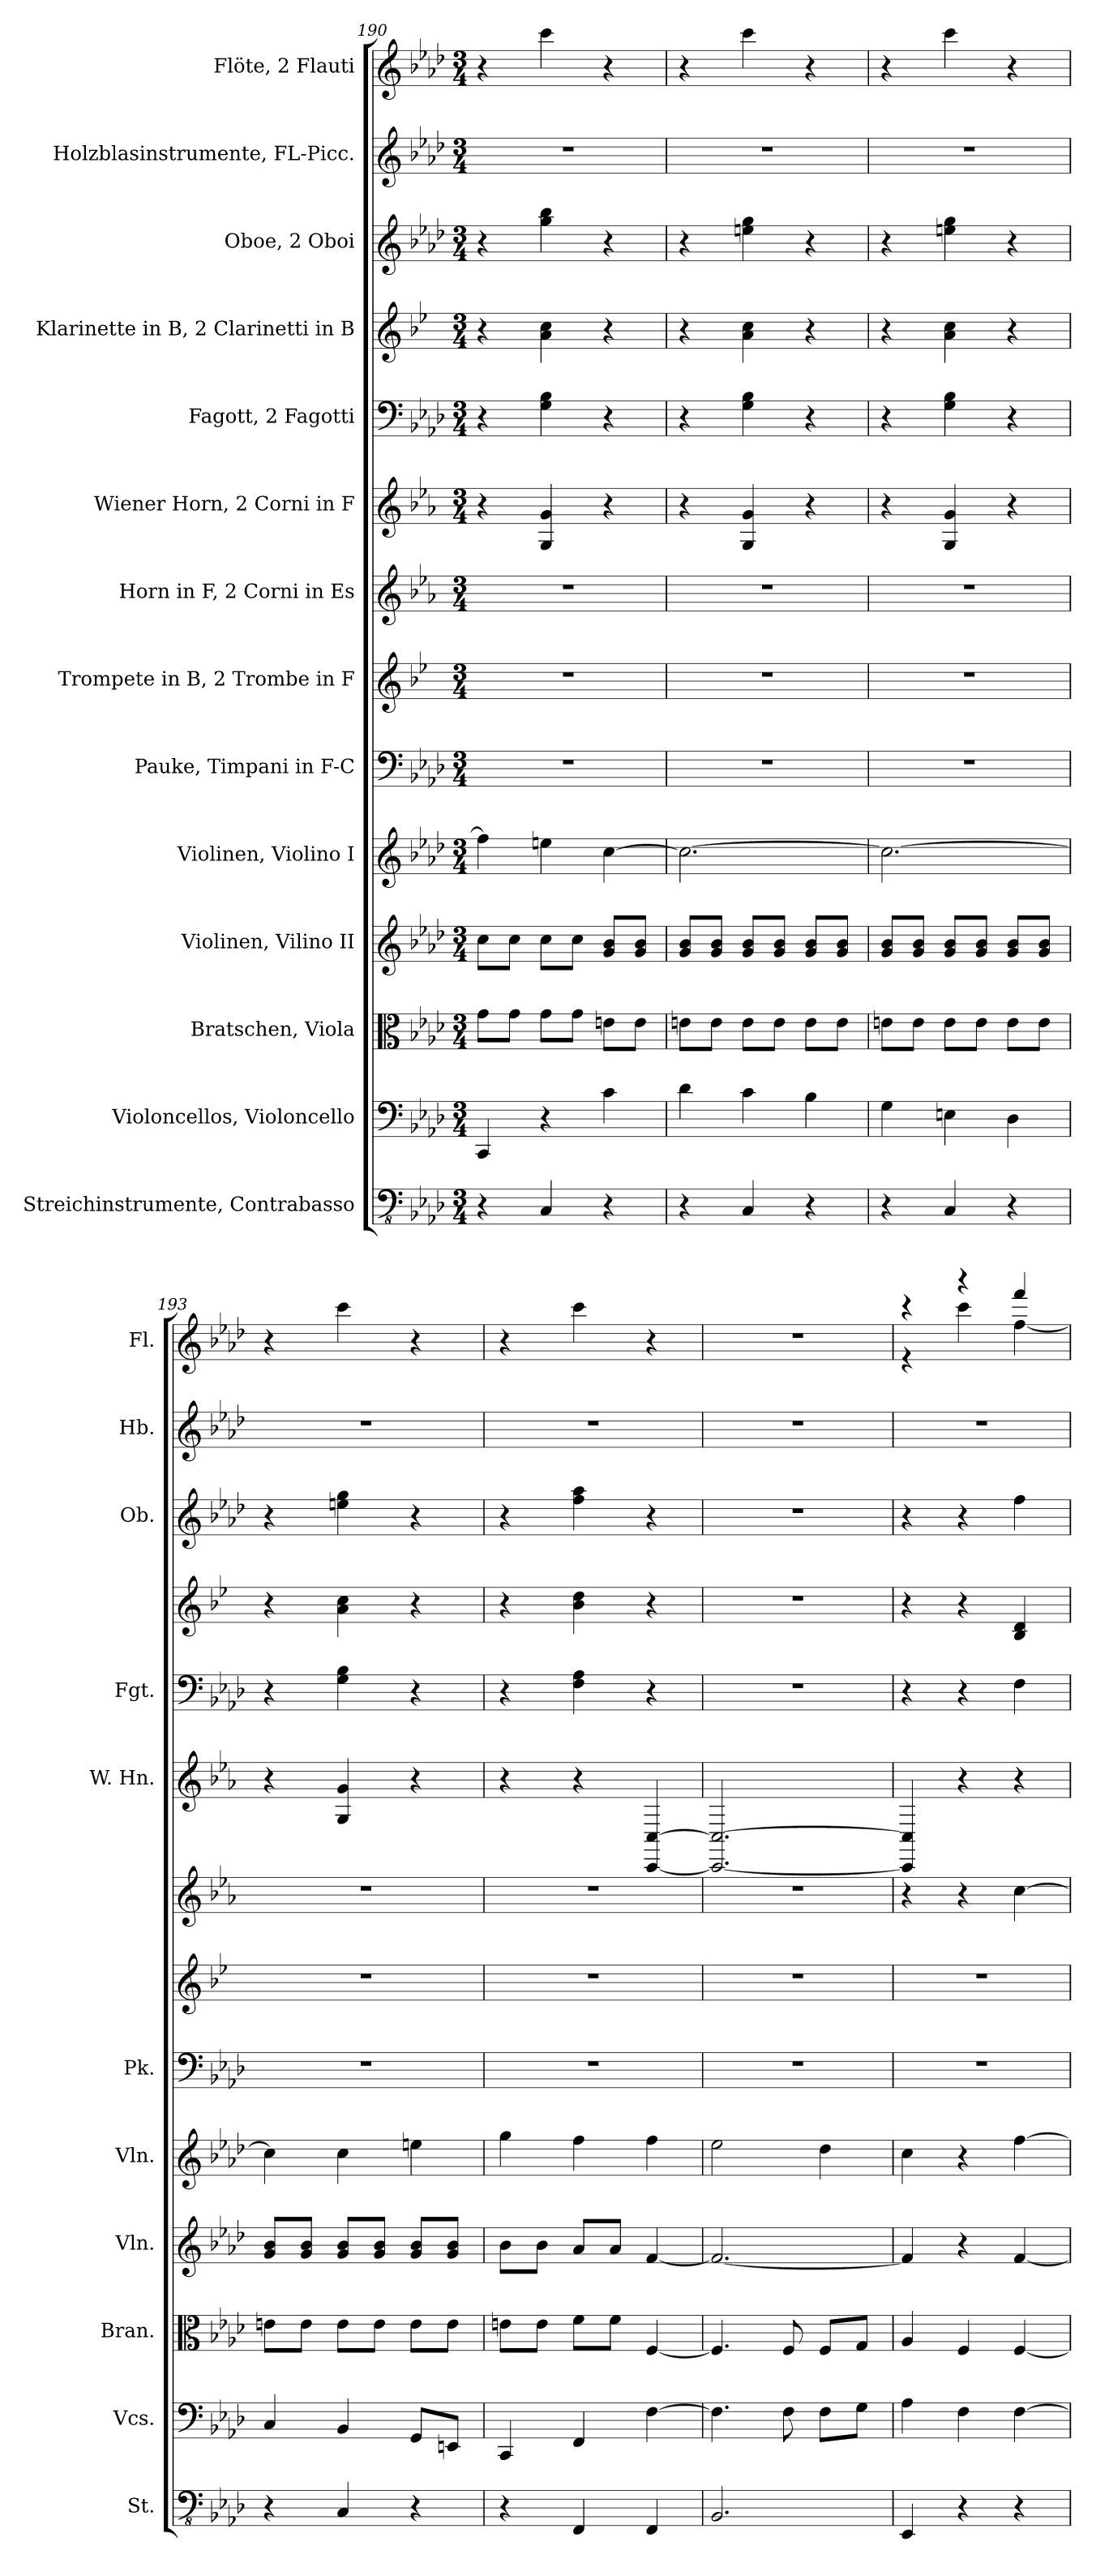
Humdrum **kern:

**kern	**kern	**kern	**kern	**kern	**kern	**kern	**kern	**kern	**kern	**kern	**kern	**kern	**kern
*part14	*part13	*part12	*part11	*part10	*part9	*part8	*part7	*part6	*part5	*part4	*part3	*part2	*part1
*staff14	*staff13	*staff12	*staff11	*staff10	*staff9	*staff8	*staff7	*staff6	*staff5	*staff4	*staff3	*staff2	*staff1
*I"Streichinstrumente, Contrabasso	*I"Violoncellos, Violoncello	*I"Bratschen, Viola	*I"Violinen, Vilino II	*I"Violinen, Violino I	*I"Pauke, Timpani in F-C	*I"Trompete in B, 2 Trombe in F	*I"Horn in F, 2 Corni in Es	*I"Wiener Horn, 2 Corni in F	*I"Fagott, 2 Fagotti	*I"Klarinette in B, 2 Clarinetti in B	*I"Oboe, 2 Oboi	*I"Holzblasinstrumente, FL-Picc.	*I"Flöte, 2 Flauti
*I'St.	*I'Vcs.	*I'Bran.	*I'Vln.	*I'Vln.	*I'Pk.	*	*	*I'W. Hn.	*I'Fgt.	*	*I'Ob.	*I'Hb.	*I'Fl.
*clefFv4	*clefF4	*clefC3	*clefG2	*clefG2	*clefF4	*clefG2	*clefG2	*clefG2	*clefF4	*clefG2	*clefG2	*clefG2	*clefG2
*	*	*	*	*	*	*ITrd1c2	*ITrd4c7	*ITrd4c7	*	*ITrd1c2	*	*	*
*k[b-e-a-d-]	*k[b-e-a-d-]	*k[b-e-a-d-]	*k[b-e-a-d-]	*k[b-e-a-d-]	*k[b-e-a-d-]	*k[b-e-a-d-]	*k[b-e-a-d-]	*k[b-e-a-d-]	*k[b-e-a-d-]	*k[b-e-a-d-]	*k[b-e-a-d-]	*k[b-e-a-d-]	*k[b-e-a-d-]
*M3/4	*M3/4	*M3/4	*M3/4	*M3/4	*M3/4	*M3/4	*M3/4	*M3/4	*M3/4	*M3/4	*M3/4	*M3/4	*M3/4
=190	=190	=190	=190	=190	=190	=190	=190	=190	=190	=190	=190	=190	=190
4r	4CC/	8g\L	8cc\L	4ff\]	2.r	2.r	2.r	4r	4r	4r	4r	2.r	4r
.	.	8g\J	8cc\J	.	.	.	.	.	.	.	.	.	.
4CC/	4r	8g\L	8cc\L	4een\	.	.	.	4C/ 4c/	4G\ 4B-\	4g\ 4b-\	4gg\ 4bb-\	.	4ccc\
.	.	8g\J	8cc\J	.	.	.	.	.	.	.	.	.	.
4r	4c\	8en\L	8g/ 8b-/L	[4cc\	.	.	.	4r	4r	4r	4r	.	4r
.	.	8e\J	8g/ 8b-/J	.	.	.	.	.	.	.	.	.	.
=191	=191	=191	=191	=191	=191	=191	=191	=191	=191	=191	=191	=191	=191
4r	4d-\	8en\L	8g/ 8b-/L	2.cc\_	2.r	2.r	2.r	4r	4r	4r	4r	2.r	4r
.	.	8e\J	8g/ 8b-/J	.	.	.	.	.	.	.	.	.	.
4CC/	4c\	8e\L	8g/ 8b-/L	.	.	.	.	4C/ 4c/	4G\ 4B-\	4g\ 4b-\	4een\ 4gg\	.	4ccc\
.	.	8e\J	8g/ 8b-/J	.	.	.	.	.	.	.	.	.	.
4r	4B-\	8e\L	8g/ 8b-/L	.	.	.	.	4r	4r	4r	4r	.	4r
.	.	8e\J	8g/ 8b-/J	.	.	.	.	.	.	.	.	.	.
!!LO:PB:g=z
=192	=192	=192	=192	=192	=192	=192	=192	=192	=192	=192	=192	=192	=192
4r	4G\	8en\L	8g/ 8b-/L	2.cc\_	2.r	2.r	2.r	4r	4r	4r	4r	2.r	4r
.	.	8e\J	8g/ 8b-/J	.	.	.	.	.	.	.	.	.	.
4CC/	4En\	8e\L	8g/ 8b-/L	.	.	.	.	4C/ 4c/	4G\ 4B-\	4g\ 4b-\	4een\ 4gg\	.	4ccc\
.	.	8e\J	8g/ 8b-/J	.	.	.	.	.	.	.	.	.	.
4r	4D-\	8e\L	8g/ 8b-/L	.	.	.	.	4r	4r	4r	4r	.	4r
.	.	8e\J	8g/ 8b-/J	.	.	.	.	.	.	.	.	.	.
=193	=193	=193	=193	=193	=193	=193	=193	=193	=193	=193	=193	=193	=193
4r	4C/	8en\L	8g/ 8b-/L	4cc\]	2.r	2.r	2.r	4r	4r	4r	4r	2.r	4r
.	.	8e\J	8g/ 8b-/J	.	.	.	.	.	.	.	.	.	.
4CC/	4BB-/	8e\L	8g/ 8b-/L	4cc\	.	.	.	4C/ 4c/	4G\ 4B-\	4g\ 4b-\	4een\ 4gg\	.	4ccc\
.	.	8e\J	8g/ 8b-/J	.	.	.	.	.	.	.	.	.	.
4r	8GG/L	8e\L	8g/ 8b-/L	4een\	.	.	.	4r	4r	4r	4r	.	4r
.	8EEn/J	8e\J	8g/ 8b-/J	.	.	.	.	.	.	.	.	.	.
=194	=194	=194	=194	=194	=194	=194	=194	=194	=194	=194	=194	=194	=194
4r	4CC/	8en\L	8b-\L	4gg\	2.r	2.r	2.r	4r	4r	4r	4r	2.r	4r
.	.	8e\J	8b-\J	.	.	.	.	.	.	.	.	.	.
4FFF/	4FF/	8f\L	8a-/L	4ff\	.	.	.	4r	4F\ 4A-\	4a-\ 4cc\	4ff\ 4aa-\	.	4ccc\
.	.	8f\J	8a-/J	.	.	.	.	.	.	.	.	.	.
4FFF/	[4F\	[4F/	[4f/	4ff\	.	.	.	[4FFF/ [4FF/	4r	4r	4r	.	4r
=195	=195	=195	=195	=195	=195	=195	=195	=195	=195	=195	=195	=195	=195
2.BBB-/	4.F\]	4.F/]	2.f/_	2ee-\	2.r	2.r	2.r	2.FFF/_ 2.FF/_	2.r	2.r	2.r	2.r	2.r
.	8F\	8F/	.	.	.	.	.	.	.	.	.	.	.
.	8F\L	8F/L	.	4dd-\	.	.	.	.	.	.	.	.	.
.	8G\J	8G/J	.	.	.	.	.	.	.	.	.	.	.
=196	=196	=196	=196	=196	=196	=196	=196	=196	=196	=196	=196	=196	=196
*	*	*	*	*	*	*	*	*	*	*	*	*	*^
4EEE-/	4A-\	4A-/	4f/]	4cc\	2.r	2.r	4r	4FFF/] 4FF/]	4r	4r	4r	2.r	4r	4r
4r	4F\	4F/	4r	4r	.	.	4r	4r	4r	4r	4r	.	4r	4ccc\
4r	[4F\	[4F/	[4f/	[4ff\	.	.	[4f\	4r	4F\	4A-/ 4c/	4ff\	.	4fff/	[4ff\
*	*	*	*	*	*	*	*	*	*	*	*	*	*v	*v
=	=	=	=	=	=	=	=	=	=	=	=	=	=
*-	*-	*-	*-	*-	*-	*-	*-	*-	*-	*-	*-	*-	*-
